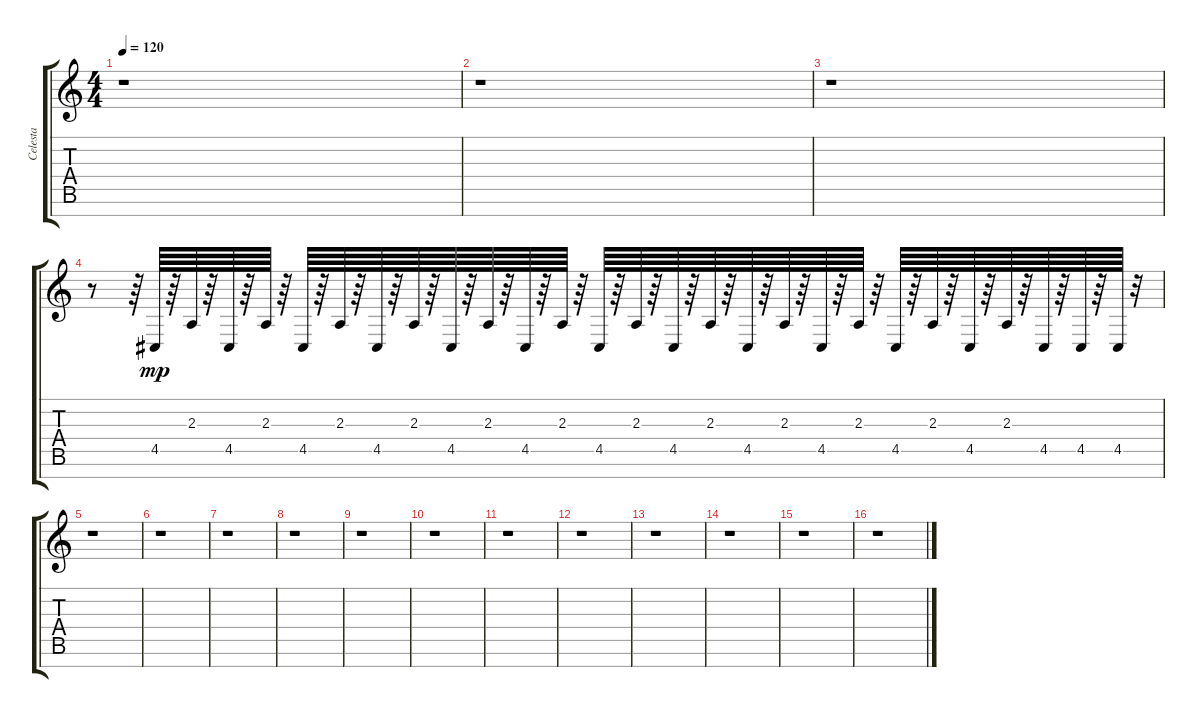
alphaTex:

\track ("Celesta" "Celesta") {instrument celesta}
\staff {score tabs}
\tuning (E4 B3 G3 D3 A2 E2 B1) {hide}
\ts (4 4)
\tempo 120
\clef g2
\ks c
r.1{dy mp} |
r.1 |
r.1 |
r.8 r.64 4.5.64 r.64 2.3.64 r.64 4.5.64 r.64 2.3.64 r.64 4.5.64 r.64 2.3.64 r.64 4.5.64 r.64 2.3.64 r.64 4.5.64 r.64 2.3.64 r.64 4.5.64 r.64 2.3.64 r.64 4.5.64 r.64 2.3.64 r.64 4.5.64 r.64 2.3.64 r.64 4.5.64 r.64 2.3.64 r.64 4.5.64 r.64 2.3.64 r.64 4.5.64 r.64 2.3.64 r.64 4.5.64 r.64 2.3.64 r.64 4.5.64 r.64 4.5.64 r.64 4.5.64 r.32 |
r.1 |
r.1 |
r.1 |
r.1 |
r.1 |
r.1 |
r.1 |
r.1 |
r.1 |
r.1 |
r.1 |
r.1
